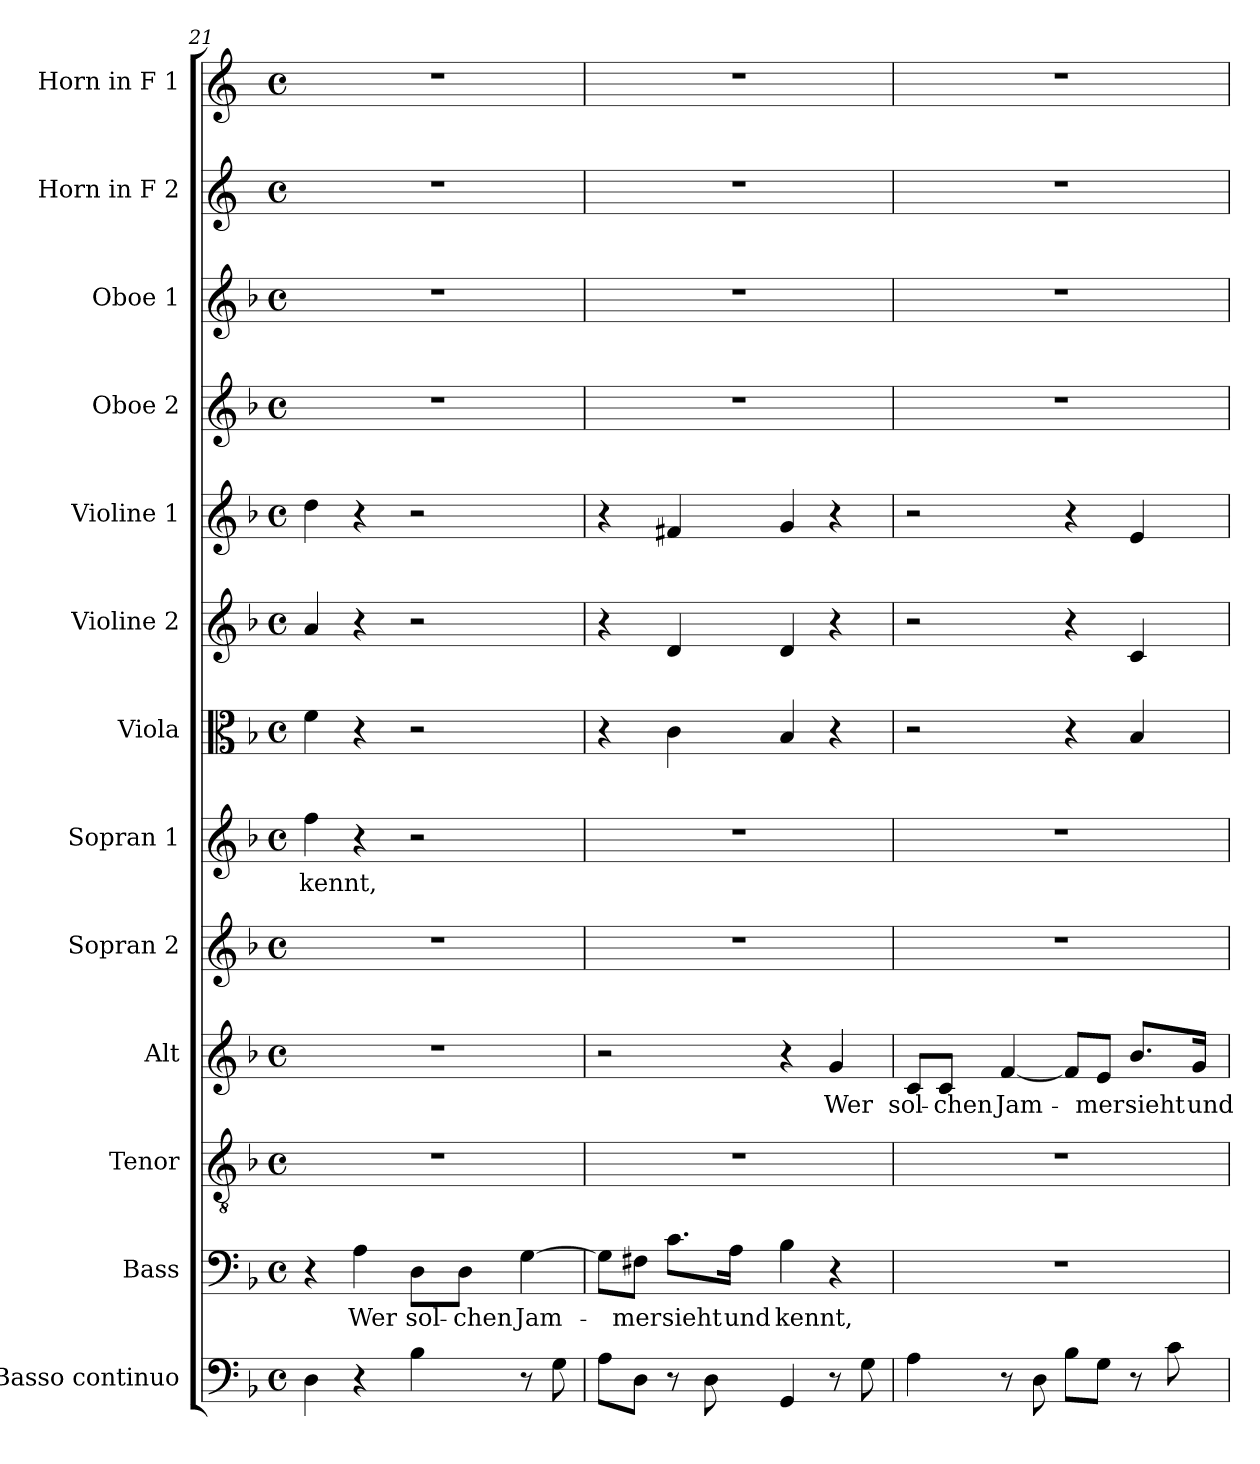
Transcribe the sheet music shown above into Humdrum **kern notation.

**kern	**kern	**text	**kern	**kern	**text	**kern	**kern	**text	**kern	**kern	**kern	**kern	**kern	**kern	**kern
*part13	*part12	*part12	*part11	*part10	*part10	*part9	*part8	*part8	*part7	*part6	*part5	*part4	*part3	*part2	*part1
*staff13	*staff12	*staff12	*staff11	*staff10	*staff10	*staff9	*staff8	*staff8	*staff7	*staff6	*staff5	*staff4	*staff3	*staff2	*staff1
*I"Basso continuo	*I"Bass	*	*I"Tenor	*I"Alt	*	*I"Sopran 2	*I"Sopran 1	*	*I"Viola	*I"Violine 2	*I"Violine 1	*I"Oboe 2	*I"Oboe 1	*I"Horn in F 2	*I"Horn in F 1
*I'BC	*I'B	*	*I'T	*I'A	*	*I'S 2	*I'S 1	*	*I'Vla	*I'Vln 2	*I'Vln 1	*I'Ob 2	*I'Ob 1	*I'Horn 2	*I'Horn 1
*clefF4	*clefF4	*	*clefGv2	*clefG2	*	*clefG2	*clefG2	*	*clefC3	*clefG2	*clefG2	*clefG2	*clefG2	*clefG2	*clefG2
*ITrd7c12	*	*	*	*	*	*	*	*	*	*	*	*	*	*ITrd4c7	*ITrd4c7
*k[b-]	*k[b-]	*	*k[b-]	*k[b-]	*	*k[b-]	*k[b-]	*	*k[b-]	*k[b-]	*k[b-]	*k[b-]	*k[b-]	*k[b-]	*k[b-]
*M4/4	*M4/4	*	*M4/4	*M4/4	*	*M4/4	*M4/4	*	*M4/4	*M4/4	*M4/4	*M4/4	*M4/4	*M4/4	*M4/4
*met(c)	*met(c)	*	*met(c)	*met(c)	*	*met(c)	*met(c)	*	*met(c)	*met(c)	*met(c)	*met(c)	*met(c)	*met(c)	*met(c)
=21	=21	=21	=21	=21	=21	=21	=21	=21	=21	=21	=21	=21	=21	=21	=21
!	!	!	!	!	!	!	!	!LO:LY:b	!	!	!	!	!	!	!
4DD\	4r	.	1r	1r	.	1r	4ff\	kennt,	4f\	4a/	4dd\	1r	1r	1r	1r
!	!	!LO:LY:b	!	!	!	!	!	!	!	!	!	!	!	!	!
4r	4A\	Wer	.	.	.	.	4r	.	4r	4r	4r	.	.	.	.
!	!	!LO:LY:b	!	!	!	!	!	!	!	!	!	!	!	!	!
4BB-\	8D\L	sol-	.	.	.	.	2r	.	2r	2r	2r	.	.	.	.
!	!	!LO:LY:b	!	!	!	!	!	!	!	!	!	!	!	!	!
.	8D\J	-chen	.	.	.	.	.	.	.	.	.	.	.	.	.
!	!	!LO:LY:b	!	!	!	!	!	!	!	!	!	!	!	!	!
8r	[4G\	Jam-	.	.	.	.	.	.	.	.	.	.	.	.	.
8GG\	.	.	.	.	.	.	.	.	.	.	.	.	.	.	.
!!LO:PB:g=z
=22	=22	=22	=22	=22	=22	=22	=22	=22	=22	=22	=22	=22	=22	=22	=22
8AA\L	8G\L]	.	1r	2r	.	1r	1r	.	4r	4r	4r	1r	1r	1r	1r
!	!	!LO:LY:b	!	!	!	!	!	!	!	!	!	!	!	!	!
8DD\J	8F#X\J	-mer	.	.	.	.	.	.	.	.	.	.	.	.	.
!	!	!LO:LY:b	!	!	!	!	!	!	!	!	!	!	!	!	!
8r	8.c\L	sieht	.	.	.	.	.	.	4c\	4d/	4f#X/	.	.	.	.
8DD\	.	.	.	.	.	.	.	.	.	.	.	.	.	.	.
!	!	!LO:LY:b	!	!	!	!	!	!	!	!	!	!	!	!	!
.	16A\Jk	und	.	.	.	.	.	.	.	.	.	.	.	.	.
!	!	!LO:LY:b	!	!	!	!	!	!	!	!	!	!	!	!	!
4GGG/	4B-\	kennt,	.	4r	.	.	.	.	4B-/	4d/	4g/	.	.	.	.
!	!	!	!	!	!LO:LY:b	!	!	!	!	!	!	!	!	!	!
8r	4r	.	.	4g/	Wer	.	.	.	4r	4r	4r	.	.	.	.
8GG\	.	.	.	.	.	.	.	.	.	.	.	.	.	.	.
!!LO:PB:g=z
=23	=23	=23	=23	=23	=23	=23	=23	=23	=23	=23	=23	=23	=23	=23	=23
!	!	!	!	!	!LO:LY:b	!	!	!	!	!	!	!	!	!	!
4AA\	1r	.	1r	8c/L	sol-	1r	1r	.	2r	2r	2r	1r	1r	1r	1r
!	!	!	!	!	!LO:LY:b	!	!	!	!	!	!	!	!	!	!
.	.	.	.	8c/J	-chen	.	.	.	.	.	.	.	.	.	.
!	!	!	!	!	!LO:LY:b	!	!	!	!	!	!	!	!	!	!
8r	.	.	.	[4f/	Jam-	.	.	.	.	.	.	.	.	.	.
8DD\	.	.	.	.	.	.	.	.	.	.	.	.	.	.	.
8BB-\L	.	.	.	8f/L]	.	.	.	.	4r	4r	4r	.	.	.	.
!	!	!	!	!	!LO:LY:b	!	!	!	!	!	!	!	!	!	!
8GG\J	.	.	.	8e/J	-mer	.	.	.	.	.	.	.	.	.	.
!	!	!	!	!	!LO:LY:b	!	!	!	!	!	!	!	!	!	!
8r	.	.	.	8.b-/L	sieht	.	.	.	4B-/	4c/	4e/	.	.	.	.
8C\	.	.	.	.	.	.	.	.	.	.	.	.	.	.	.
!	!	!	!	!	!LO:LY:b	!	!	!	!	!	!	!	!	!	!
.	.	.	.	16g/Jk	und	.	.	.	.	.	.	.	.	.	.
=	=	=	=	=	=	=	=	=	=	=	=	=	=	=	=
*-	*-	*-	*-	*-	*-	*-	*-	*-	*-	*-	*-	*-	*-	*-	*-
